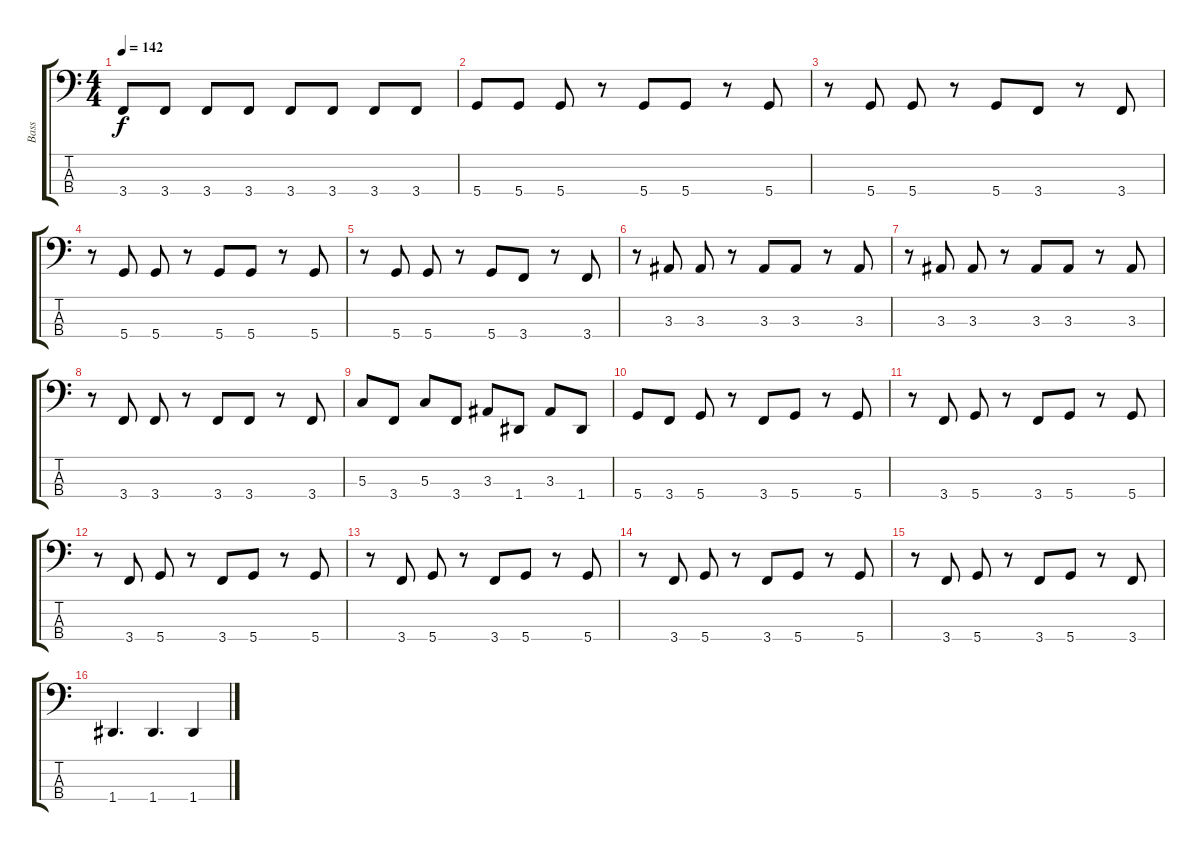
\track ("Bass" "Bass") {instrument electricbasspick}
\staff {score tabs}
\tuning (F2 C2 G1 D1) {hide}
\ts (4 4)
\tempo 142
\clef f4
\ks c
3.4.8{dy f} 3.4.8 3.4.8 3.4.8 3.4.8 3.4.8 3.4.8 3.4.8 |
5.4.8 5.4.8 5.4.8 r.8 5.4.8 5.4.8 r.8 5.4.8 |
r.8 5.4.8 5.4.8 r.8 5.4.8 3.4.8 r.8 3.4.8 |
r.8 5.4.8 5.4.8 r.8 5.4.8 5.4.8 r.8 5.4.8 |
r.8 5.4.8 5.4.8 r.8 5.4.8 3.4.8 r.8 3.4.8 |
r.8 3.3.8 3.3.8 r.8 3.3.8 3.3.8 r.8 3.3.8 |
r.8 3.3.8 3.3.8 r.8 3.3.8 3.3.8 r.8 3.3.8 |
r.8 3.4.8 3.4.8 r.8 3.4.8 3.4.8 r.8 3.4.8 |
5.3.8 3.4.8 5.3.8 3.4.8 3.3.8 1.4.8 3.3.8 1.4.8 |
5.4.8 3.4.8 5.4.8 r.8 3.4.8 5.4.8 r.8 5.4.8 |
r.8 3.4.8 5.4.8 r.8 3.4.8 5.4.8 r.8 5.4.8 |
r.8 3.4.8 5.4.8 r.8 3.4.8 5.4.8 r.8 5.4.8 |
r.8 3.4.8 5.4.8 r.8 3.4.8 5.4.8 r.8 5.4.8 |
r.8 3.4.8 5.4.8 r.8 3.4.8 5.4.8 r.8 5.4.8 |
r.8 3.4.8 5.4.8 r.8 3.4.8 5.4.8 r.8 3.4.8 |
1.4.4{d} 1.4.4{d} 1.4.4
